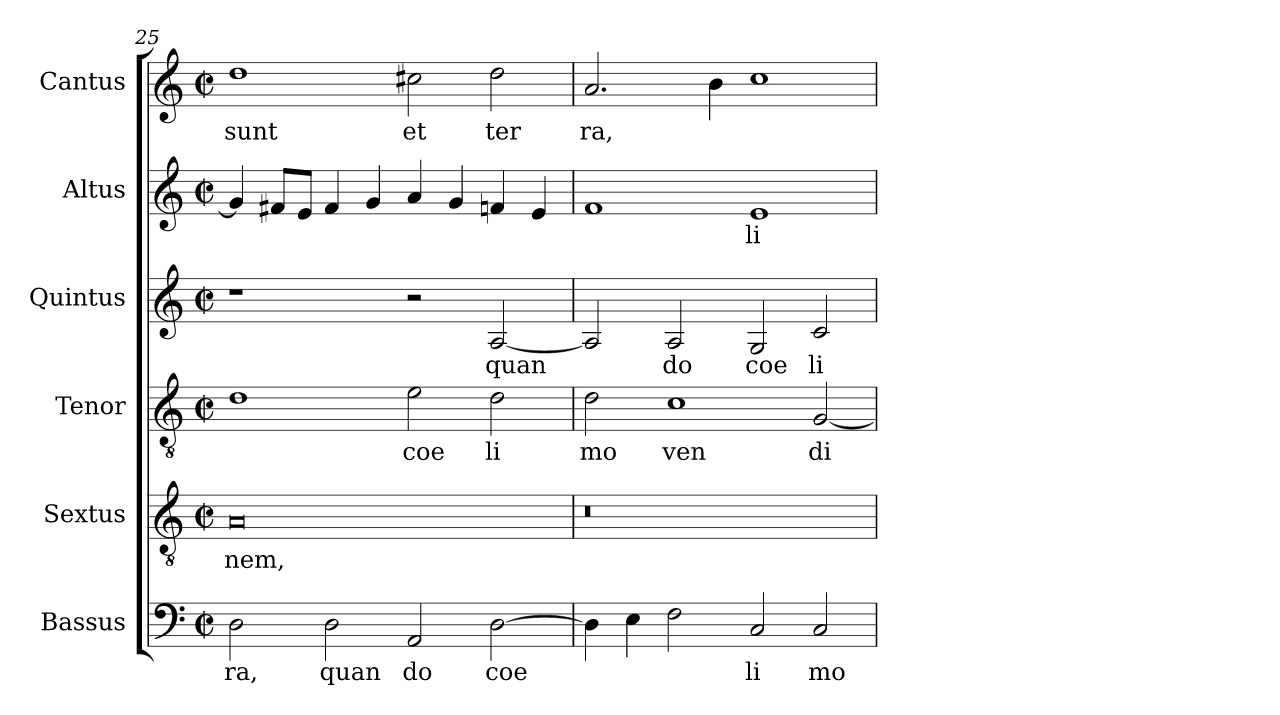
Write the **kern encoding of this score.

**kern	**text	**kern	**text	**kern	**text	**kern	**text	**kern	**text	**kern	**text
*part6	*part6	*part5	*part5	*part4	*part4	*part3	*part3	*part2	*part2	*part1	*part1
*staff6	*staff6	*staff5	*staff5	*staff4	*staff4	*staff3	*staff3	*staff2	*staff2	*staff1	*staff1
*I"Bassus	*	*I"Sextus	*	*I"Tenor	*	*I"Quintus	*	*I"Altus	*	*I"Cantus	*
*clefF4	*	*clefGv2	*	*clefGv2	*	*clefG2	*	*clefG2	*	*clefG2	*
*k[]	*	*k[]	*	*k[]	*	*k[]	*	*k[]	*	*k[]	*
*C:	*	*C:	*	*C:	*	*C:	*	*C:	*	*C:	*
*M2/2	*	*M2/2	*	*M2/2	*	*M2/2	*	*M2/2	*	*M2/2	*
*met(c|)	*	*met(c|)	*	*met(c|)	*	*met(c|)	*	*met(c|)	*	*met(c|)	*
=25	=25	=25	=25	=25	=25	=25	=25	=25	=25	=25	=25
!	!LO:LY:b:cj	!	!LO:LY:b:cj	!	!LO:LY:b:cj	!	!	!	!LO:LY:b:cj	!	!LO:LY:b:cj
2D\	ra,	0A	-nem,	1d	.	1r	.	4g/]	.	1dd	sunt
!	!	!	!	!	!	!	!	!	!LO:LY:b:cj	!	!
.	.	.	.	.	.	.	.	8f#X/L	.	.	.
!	!	!	!	!	!	!	!	!	!LO:LY:b:cj	!	!
.	.	.	.	.	.	.	.	8e/J	.	.	.
!	!LO:LY:b:cj	!	!	!	!	!	!	!	!LO:LY:b:cj	!	!
2D\	quan	.	.	.	.	.	.	4f#/	.	.	.
!	!	!	!	!	!	!	!	!	!LO:LY:b:cj	!	!
.	.	.	.	.	.	.	.	4g/	.	.	.
!	!LO:LY:b:cj	!	!	!	!LO:LY:b:cj	!	!	!	!LO:LY:b:cj	!	!LO:LY:b:cj
2AA/	do	.	.	2e\	coe	2r	.	4a/	.	2cc#X\	et
!	!	!	!	!	!	!	!	!	!LO:LY:b:cj	!	!
.	.	.	.	.	.	.	.	4g/	.	.	.
!	!LO:LY:b:cj	!	!	!	!LO:LY:b:cj	!	!LO:LY:b:cj	!	!LO:LY:b:cj	!	!LO:LY:b:cj
[>2D\	coe	.	.	2d\	li	[<2A/	quan	4fn/	.	2dd\	ter
!	!	!	!	!	!	!	!	!	!LO:LY:b:cj	!	!
.	.	.	.	.	.	.	.	4e/	.	.	.
=26	=26	=26	=26	=26	=26	=26	=26	=26	=26	=26	=26
!	!LO:LY:b:cj	!	!	!	!LO:LY:b:cj	!	!LO:LY:b:cj	!	!LO:LY:b:cj	!	!LO:LY:b:cj
4D\]	.	0r	.	2d\	mo	2A/]	.	1f	.	2.a/	ra,
!	!LO:LY:b:cj	!	!	!	!	!	!	!	!	!	!
4E\	.	.	.	.	.	.	.	.	.	.	.
!	!LO:LY:b:cj	!	!	!	!LO:LY:b:cj	!	!LO:LY:b:cj	!	!	!	!
2F\	.	.	.	1c	ven	2A/	do	.	.	.	.
!	!	!	!	!	!	!	!	!	!	!	!LO:LY:b:cj
.	.	.	.	.	.	.	.	.	.	4b\	.
!	!LO:LY:b:cj	!	!	!	!	!	!LO:LY:b:cj	!	!LO:LY:b:cj	!	!LO:LY:b:cj
2C/	li	.	.	.	.	2G/	coe	1e	li	1cc	.
!	!LO:LY:b:cj	!	!	!	!LO:LY:b:cj	!	!LO:LY:b:cj	!	!	!	!
2C/	mo	.	.	[<2G/	di	2c/	li	.	.	.	.
=	=	=	=	=	=	=	=	=	=	=	=
*-	*-	*-	*-	*-	*-	*-	*-	*-	*-	*-	*-
